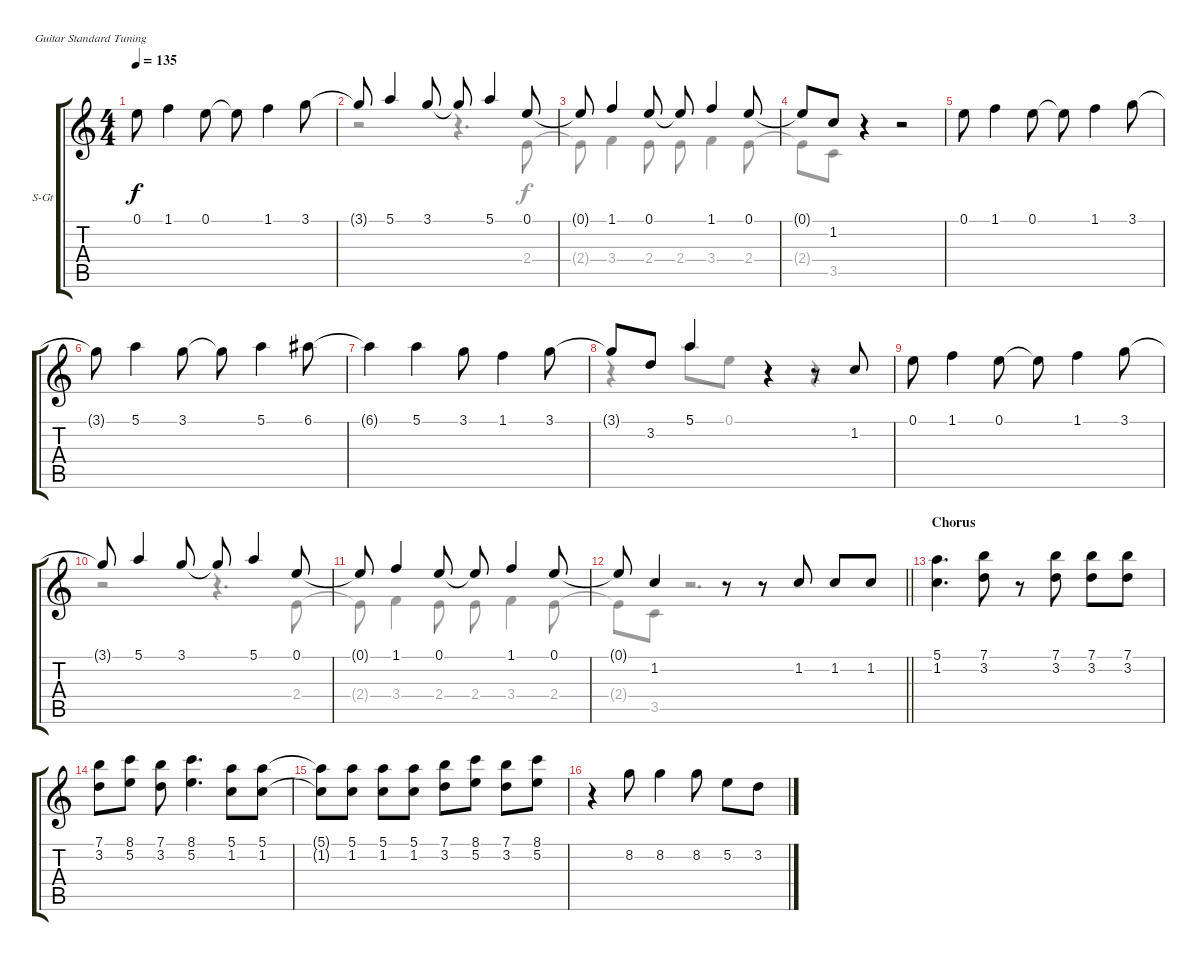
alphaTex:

\bracketExtendMode groupsimilarinstruments
\firstSystemTrackNameOrientation horizontal
\otherSystemsTrackNameOrientation horizontal
\track ("Vocal" "S-Gt") {instrument acousticgrandpiano}
\staff {score tabs}
\tuning (E4 B3 G3 D3 A2 E2)
\displaytranspose 12
\voice
\ts (4 4)
\tempo 135
\clef g2
\ks c
0.1.8{dy f} 1.1.4 0.1.8 0.1{t}.8 1.1.4 3.1.8 |
3.1{t}.8 5.1.4 3.1.8 3.1{t}.8 5.1.4 0.1.8 |
0.1{t}.8 1.1.4 0.1.8 0.1{t}.8 1.1.4 0.1.8 |
0.1{t}.8 1.2.8 r.4 r.2 |
0.1.8 1.1.4 0.1.8 0.1{t}.8 1.1.4 3.1.8 |
3.1{t}.8 5.1.4 3.1.8 3.1{t}.8 5.1.4 6.1.8 |
6.1{t}.4 5.1.4 3.1.8 1.1.4 3.1.8 |
3.1{t}.8 3.2.8 5.1.4 r.4 r.8 1.2.8 |
0.1.8 1.1.4 0.1.8 0.1{t}.8 1.1.4 3.1.8 |
3.1{t}.8 5.1.4 3.1.8 3.1{t}.8 5.1.4 0.1.8 |
0.1{t}.8 1.1.4 0.1.8 0.1{t}.8 1.1.4 0.1.8 |
\barLineRight lightlight
0.1{t}.8 1.2.4 r.8 r.8 1.2.8 1.2.8 1.2.8 |
\section ("" "Chorus")
(5.1 1.2).4{d} (7.1 3.2).8 r.8 (7.1 3.2).8 (7.1 3.2).8 (7.1 3.2).8 |
(7.1 3.2).8 (8.1 5.2).8 (7.1 3.2).8 (8.1 5.2).4{d} (5.1 1.2).8 (5.1 1.2).8 |
(5.1{t} 1.2{t}).8 (5.1 1.2).8 (5.1 1.2).8 (5.1 1.2).8 (7.1 3.2).8 (8.1 5.2).8 (7.1 3.2).8 (8.1 5.2).8 |
r.4 8.2.8 8.2.4 8.2.8 5.2.8 3.2.8
\voice
\clef g2
\ottava regular
\simile none
\ks c
|
r.2 r.4{d} 2.4.8 |
2.4{t}.8 3.4.4 2.4.8 2.4.8 3.4.4 2.4.8 |
2.4{t}.8 3.5.8 r.4 r.2 |
|
|
|
r.4 5.1.8 0.1.8 r.4 r.4 |
|
r.2 r.4{d} 2.4.8 |
2.4{t}.8 3.4.4 2.4.8 2.4.8 3.4.4 2.4.8 |
\barLineRight lightlight
2.4{t}.8 3.5.8 r.2{d} |
|
|
|
